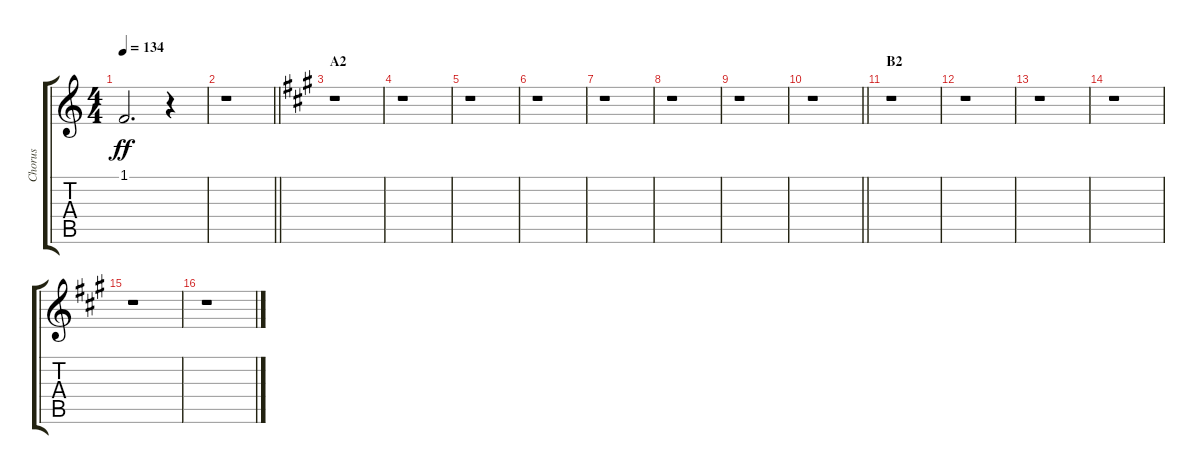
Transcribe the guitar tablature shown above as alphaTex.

\track ("Chorus" "Chorus") {instrument voiceoohs}
\staff {score tabs}
\tuning (E4 B3 G3 D3 A2 E2) {hide}
\ts (4 4)
\tempo 134
\clef g2
\ks c
1.1.2{d dy ff} r.4 |
\barLineRight lightlight
r.1 |
\section ("" "A2")
\ks a
r.1 |
r.1 |
r.1 |
r.1 |
r.1 |
r.1 |
r.1 |
\barLineRight lightlight
r.1 |
\section ("" "B2")
r.1 |
r.1 |
r.1 |
r.1 |
r.1 |
r.1
